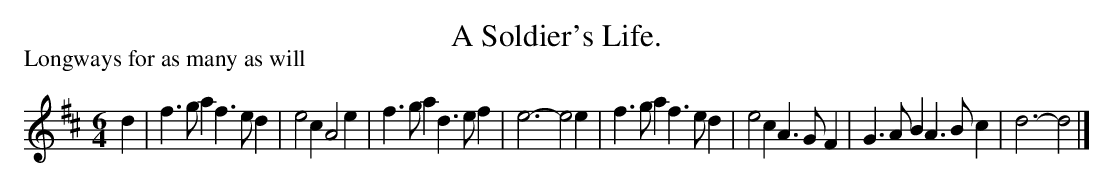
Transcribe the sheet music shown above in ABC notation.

X:1
T: A Soldier's Life.
P: Longways for as many as will
M: 6/4
L: 1/4
K: D
d |\
f>ga f>ed | e2c A2e  | f>ga d>ef | e3- e2e |\
f>ga f>ed | e2c A>GF | G>AB A>Bc | d3- d2  |]
